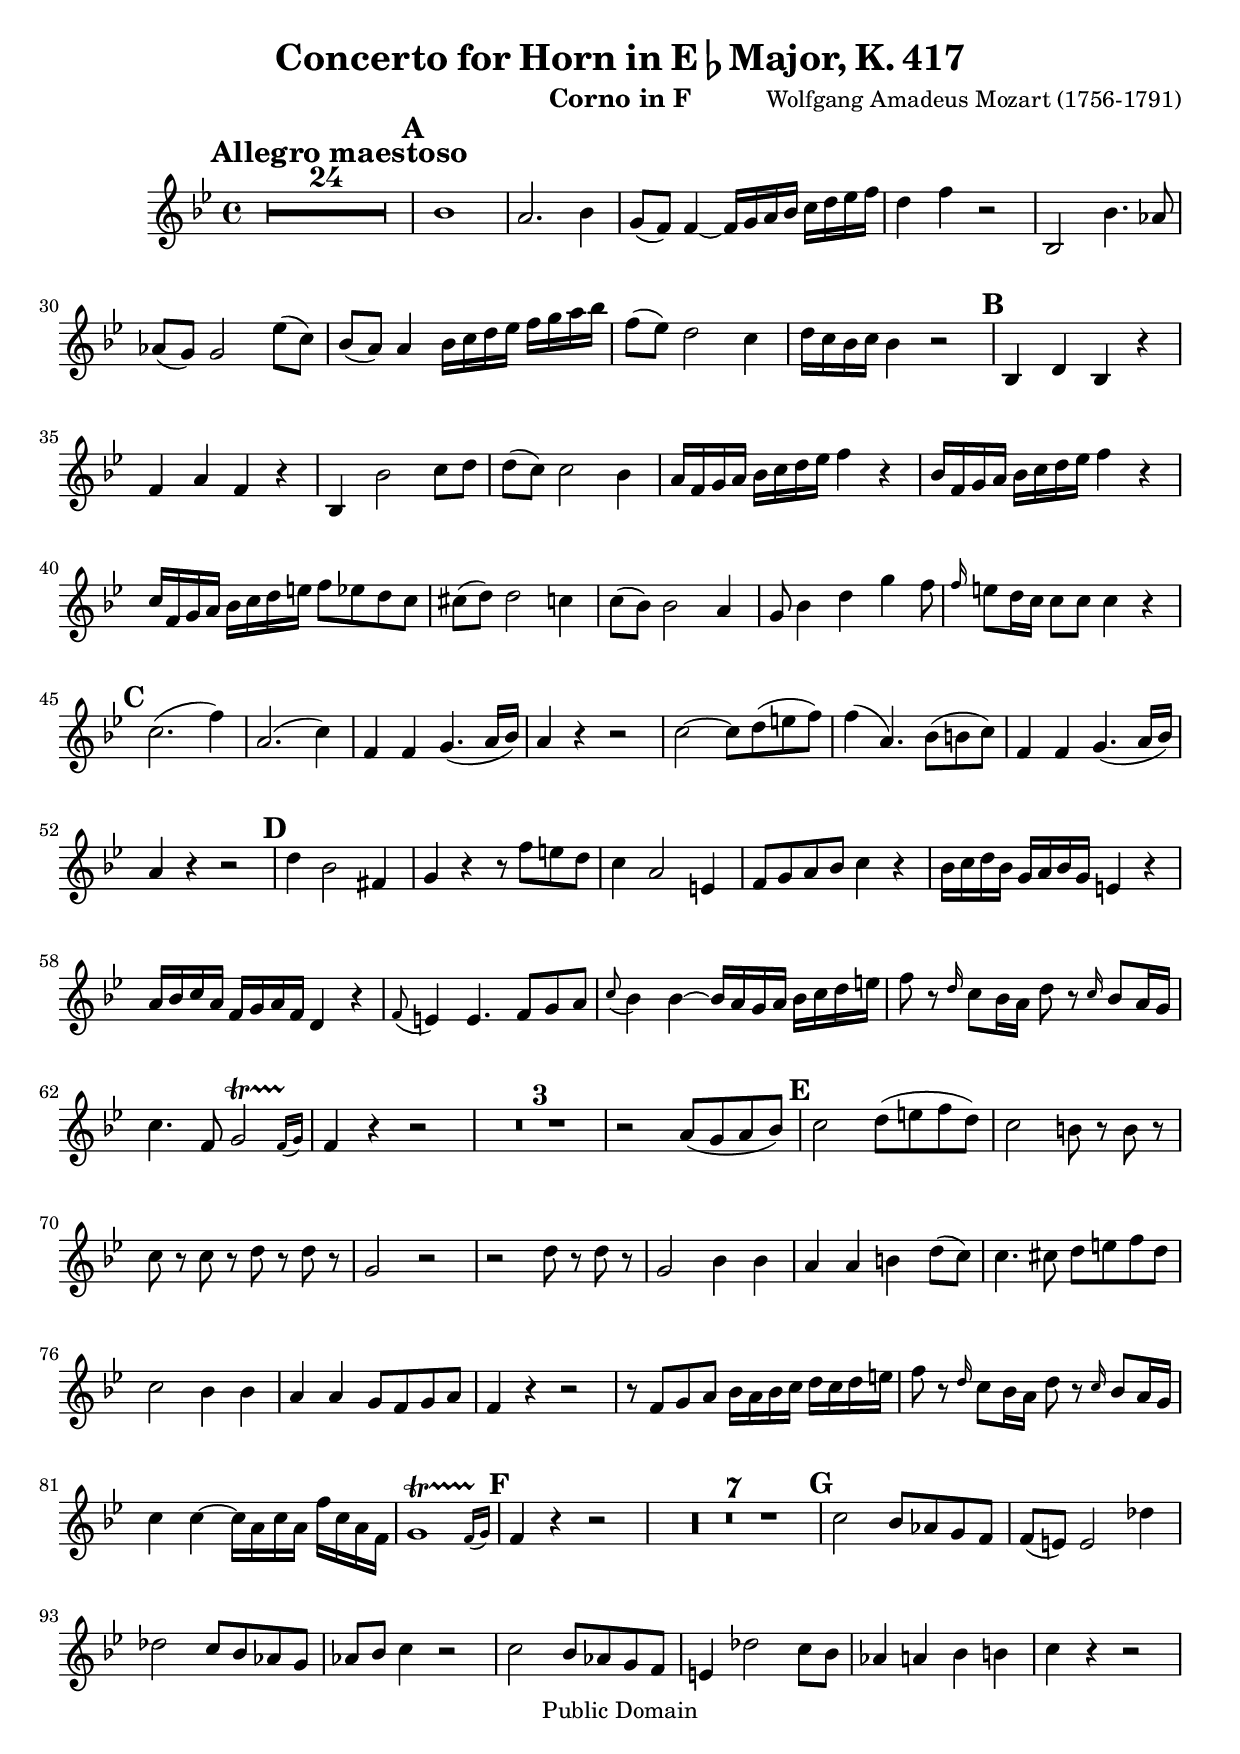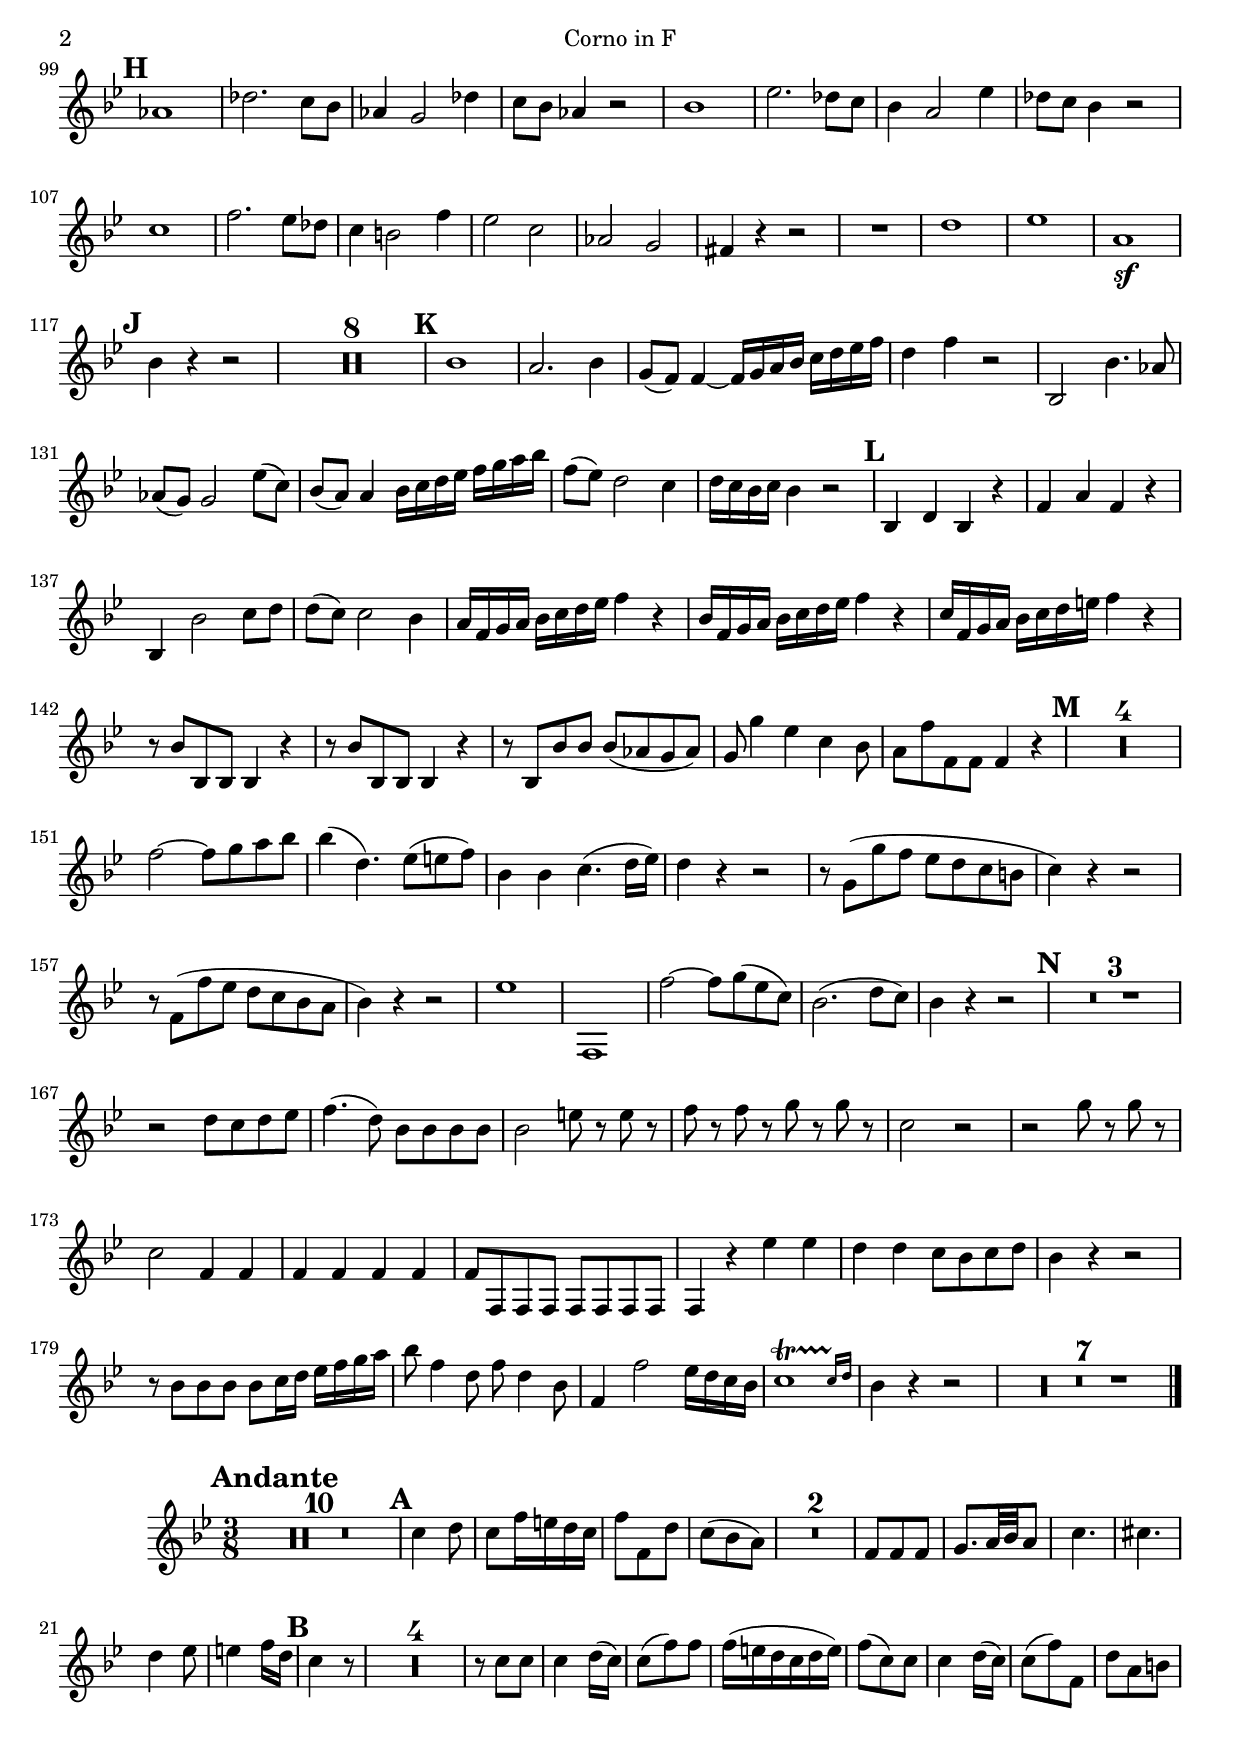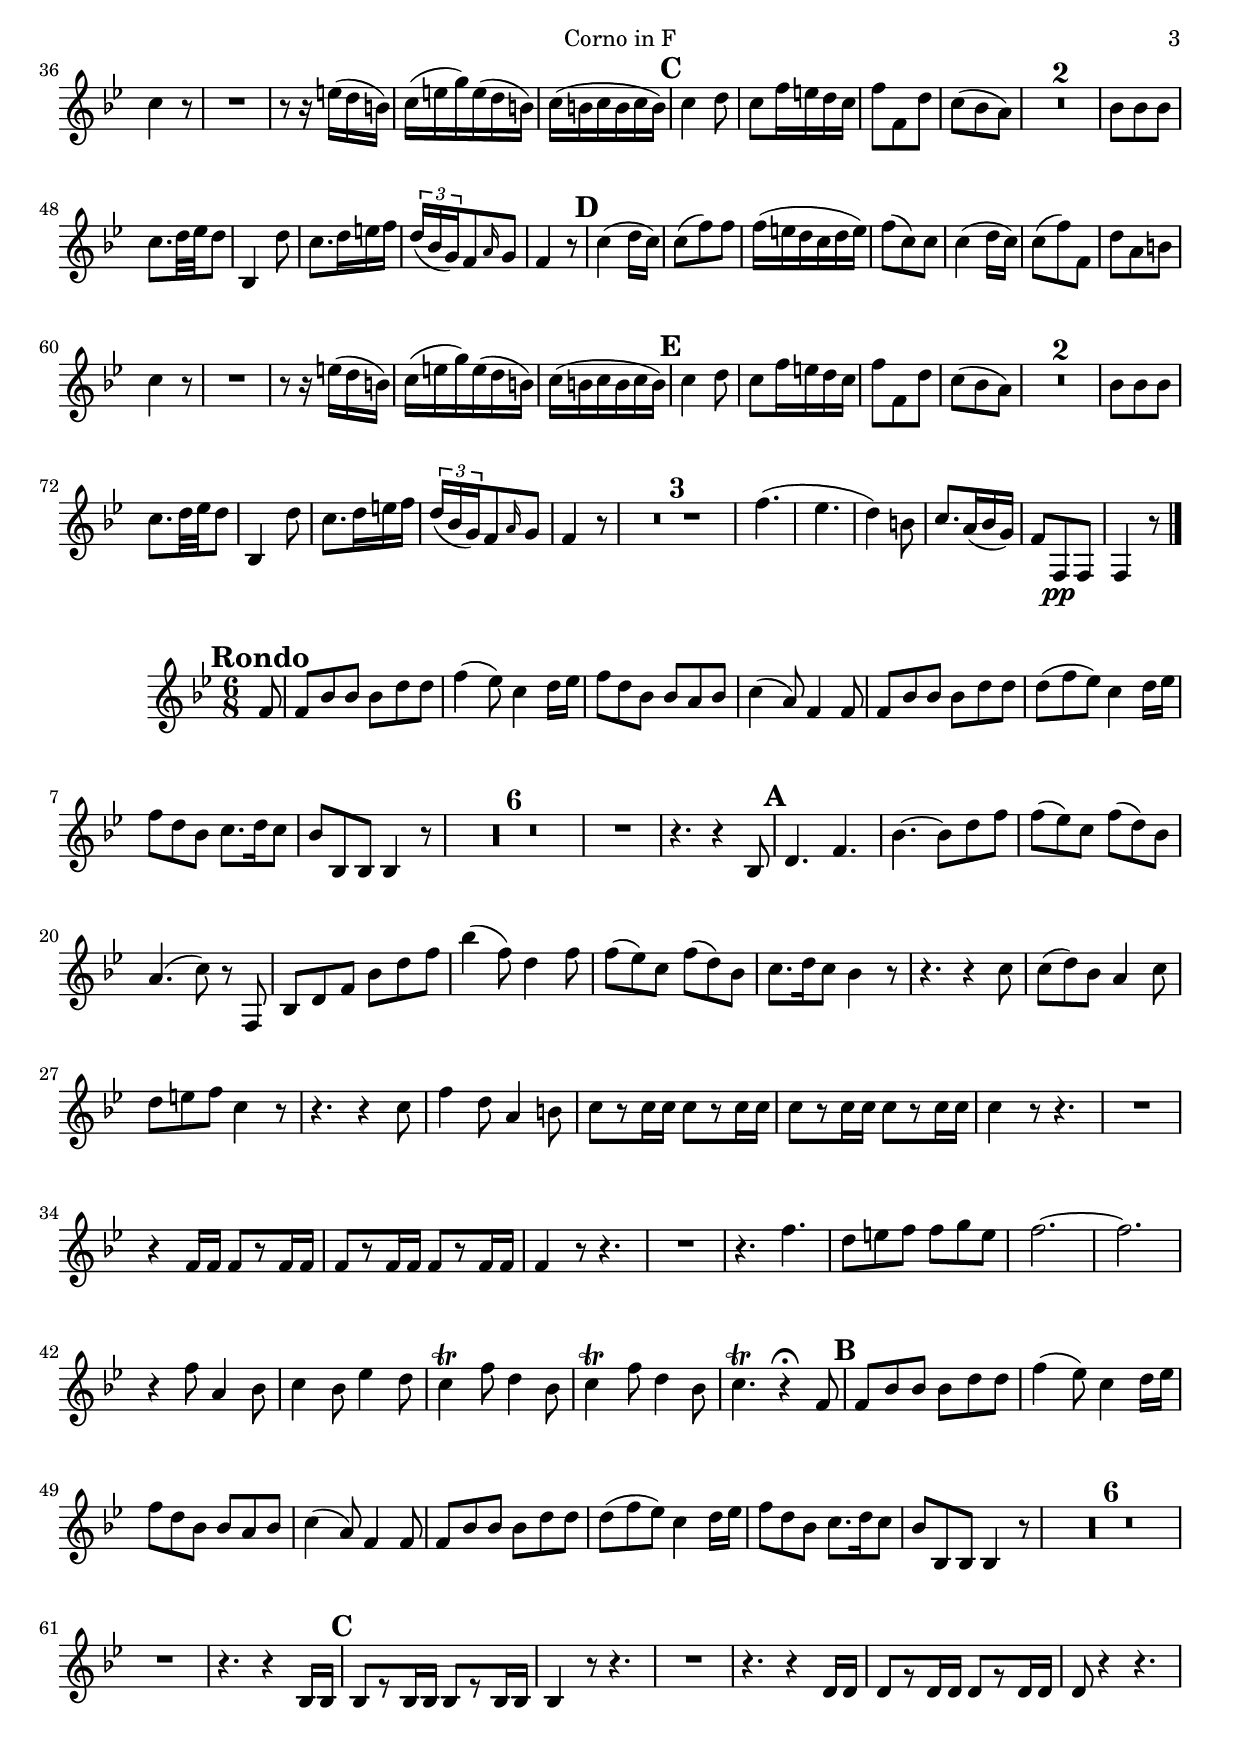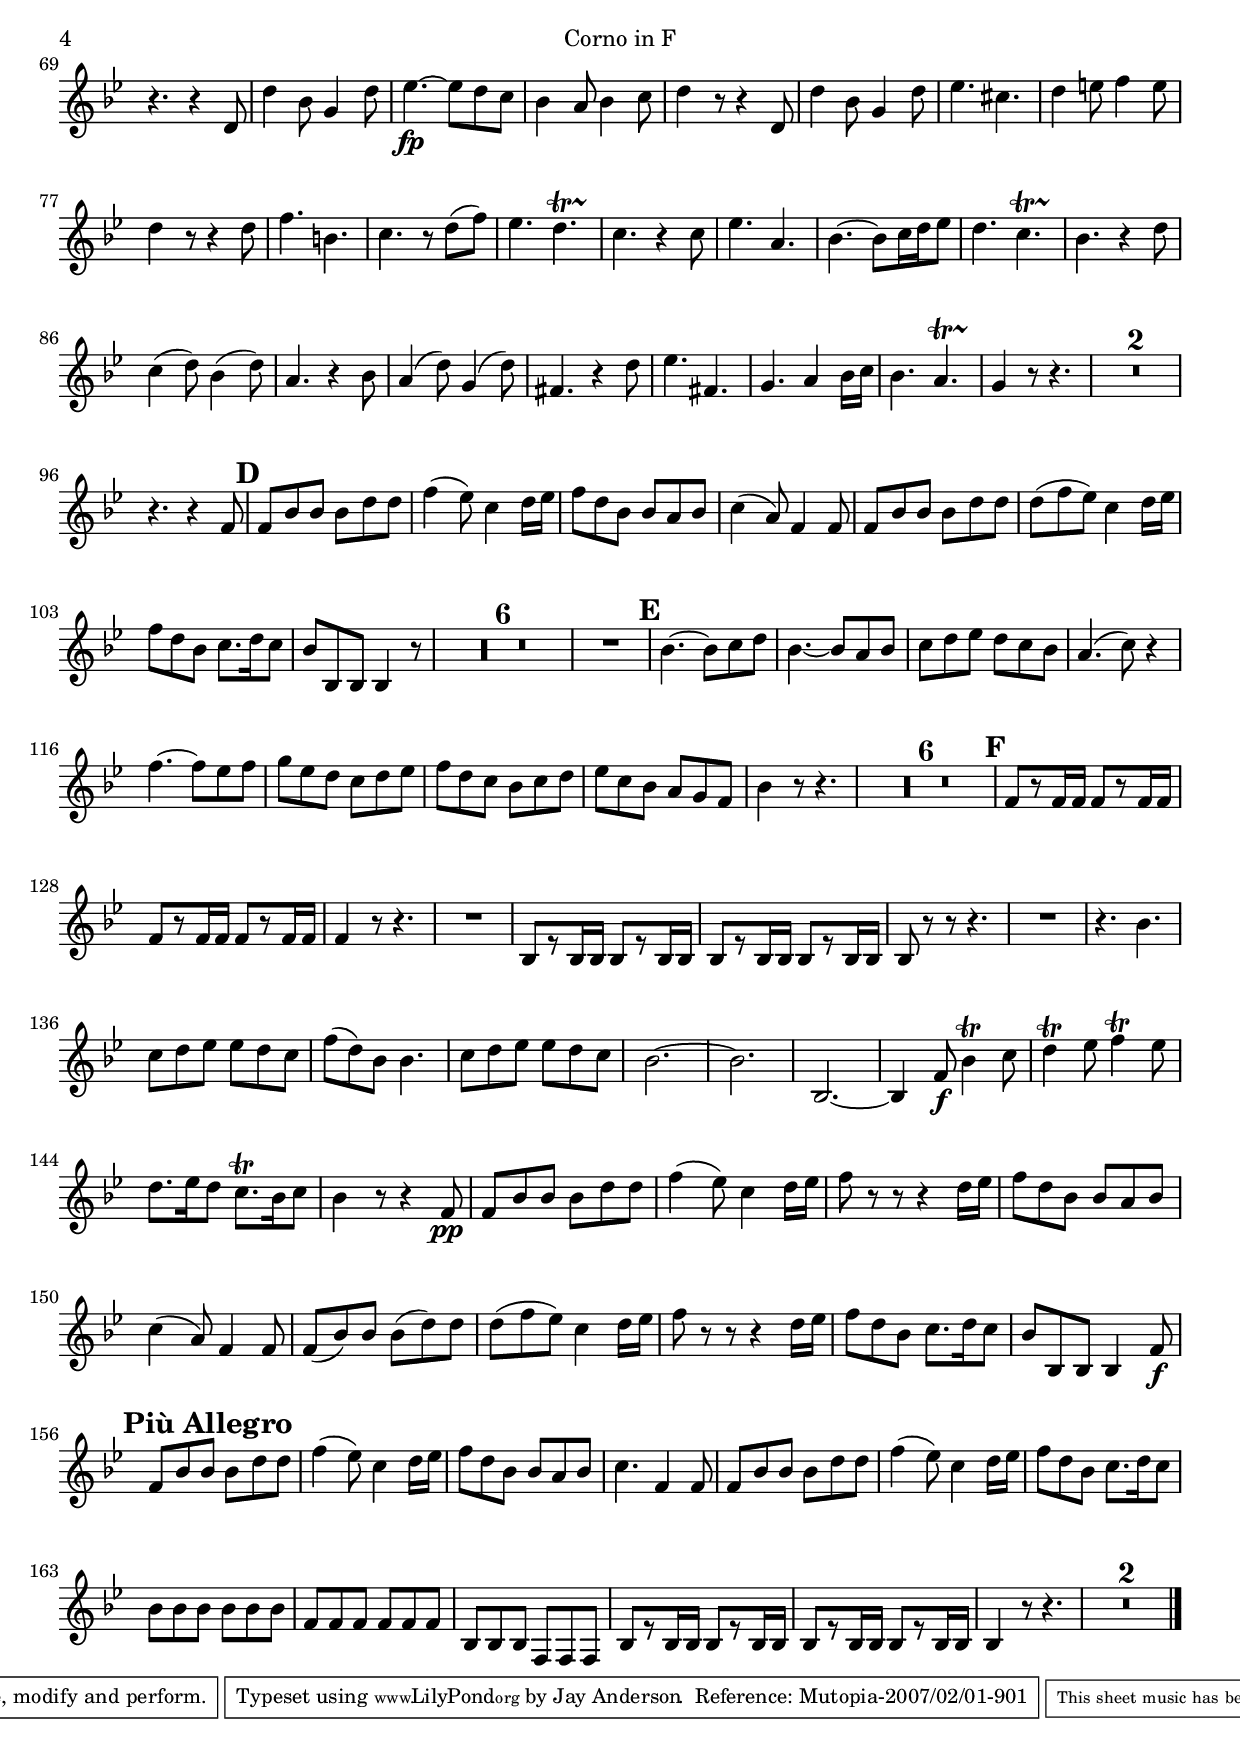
\version "2.11.12"

\include "defs.lyi"
hornMvtI = \relative c''
{
  \key c \major
  \transposition ees
  R1*24 |

  c1 |
  b2. c4 |
  a8( g) g4~ g16 a b c d e f g |
  e4 g r2 |
  c,,2 c'4. bes8 |
  bes( a) a2 f'8( d) |
  c( b) b4 c16 d e f g a b c |
  g8( f) e2 d4 |
  e16 d c d c4 r2 |

  c,4 e c r |
  g' b g r |
  c, c'2 d8 e |
  e( d) d2 c4 |
  b16 g a b c d e f g4 r |
  c,16 g a b c d e f g4 r |
  d16 g, a b c d e fis g8 f e d |
  dis( e) e2 d4 |
  d8( c) c2 b4 |
  a8 c4 e a g8 |
  \grace g16 fis8 e16 d d8 d d4 r |

  d2.( g4) |
  b,2.( d4) |
  g, g a4.( b16 c) |
  b4 r r2 |
  d2~ d8 e( fis g) |
  g4( b,4.) c8( cis d) |
  g,4 g a4.( b16 c) |
  b4 r r2 |

  e4 c2 gis4 |
  a r r8 g' fis e |
  d4 b2 fis4 |
  g8 a b c d4 r |
  c16 d e c a b c a fis4 r |
  b16 c d b g a b g e4 r |
  \appoggiatura g8 fis4 fis4. g8 a b |
  \appoggiatura d8 c4 c4~ c16 b a b c d e fis |
  g8 r \grace e16 d8 c16 b e8 r \grace d16 c8 b16 a |
  d4. g,8 \afterGrace a2 \startTrillSpan {g16[( a]) \stopTrillSpan} |
  g4 r r2 |
  R1*3 |
  r2 b8( a b c) |

  d2 e8( fis g e) |
  d2 cis8 r cis r |
  d r d r e r e r |
  a,2 r |
  r e'8 r e r |
  a,2 c4 c |
  b b cis e8( d) |
  d4. dis8 e fis g e |
  d2 c4 c |
  b b a8 g a b |
  g4 r r2 |
  r8 g a b c16 b c d e d e fis |
  g8 r \grace e16 d8 c16 b e8 r \grace d16 c8 b16 a |
  d4 d~ d16 b d b g' d b g |
  \afterGrace a1 \startTrillSpan {g16[( a]) \stopTrillSpan} |

  g4 r r2 |
  R1*7 |

  d'2 c8 bes a g |
  g( fis) fis2 ees'4 |
  ees2 d8 c bes a |
  bes c d4 r2 |
  d2 c8 bes a g |
  fis4 ees'2 d8 c |
  bes4 b c cis |
  d r r2 |

  bes1 |
  ees2. d8 c |
  bes4 a2 ees'4 |
  d8 c bes4 r2 |
  c1 |
  f2. ees8 d |
  c4 b2 f'4 |
  ees8 d c4 r2 |
  d1 |
  g2. f8 ees |
  d4 cis2 g'4 |
  f2 d |
  bes a |
  gis4 r r2 |
  R1 |
  e'1 |
  f |
  b,\sf |

  c4 r r2 |
  R1*8 |

  c1 |
  b2. c4 |
  a8( g) g4~ g16 a b c d e f g |
  e4 g r2 |
  c,,2 c'4. bes8 |
  bes( a) a2 f'8( d) |
  c( b) b4 c16 d e f g a b c |
  g8( f) e2 d4 |
  e16 d c d c4 r2 |

  c,4 e c r |
  g' b g r |
  c, c'2 d8 e |
  e( d) d2 c4 |
  b16 g a b c d e f g4 r |
  c,16 g a b c d e f g4 r |
  d16 g, a b c d e fis g4 r |
  r8 c, c, c c4 r |
  r8 c' c, c c4 r |
  r8 c c' c c( bes a bes) |
  a a'4 f d c8 |
  b g' g, g g4 r |

  R1*4 |
  g'2~ g8 a b c |
  c4( e,4.) f8( fis g) |
  c,4 c d4.( e16 f) |
  e4 r r2 |
  r8 a,( a' g f e d cis |
  d4) r r2 |
  r8 g,8( g' f e d c b |
  c4) r r2 |
  f1 |
  g,, |
  g''2~ g8 a( f d) |
  c2.( e8 d) |
  c4 r r2 |

  R1*3 |
  r2 e8 d e f |
  g4.( e8) c c c c |
  c2 fis8 r fis r |
  g r g r a r a r |
  d,2 r |
  r a'8 r a r |
  d,2 g,4 g |
  g g g g |
  g8 g, g g g g g g |
  g4 r f'' f |
  e e d8 c d e |
  c4 r r2 |
  r8 c c c c d16 e f g a b |
  c8 g4 e8 g e4 c8 |
  g4 g'2 f16 e d c |
  \afterGrace d1 \startTrillSpan {d16[ e] \stopTrillSpan} |
  c4 r r2 |
  R1*7 |
}


hornMvtII = \relative c''
{
  \key c \major
  \transposition ees
  R4.*10 |

  d4 e8 |
  d g16 fis e d |
  g8 g, e' |
  d( c b) |
  R4.*2 |
  g8 g g |
  a8. b32 c b8 |
  d4. |
  dis |
  e4 f8 |
  fis4 g16 e |

  d4 r8 |
  R4.*4 |
  r8 d d |
  d4 e16( d) |
  d8( g) g |
  g16( fis e d e fis) |
  g8( d) d |
  d4 e16( d) |
  d8( g) g, |
  e' b cis |
  d4 r8 |
  R4. |
  r8 r16 fis( e cis) |
  d( fis a) fis( e cis) |
  d( cis d cis d cis) |

  d4 e8 |
  d8 g16 fis e d |
  g8 g, e' |
  d( c b) |
  R4.*2 |
  c8 c c |
  d8. e32 f e8 |
  c,4 e'8 |
  %TODO: I don't like this tweak. Find a better way.
  d8.
    \set stemLeftBeamCount = #1
    \set stemRightBeamCount = #2
    e16
    \set stemLeftBeamCount = #2
    fis g |
  \times 2/3 {e( c a)} g8 \grace b16 a8 |
  g4 r8 |

  d'4( e16 d) |
  d8( g) g |
  g16( fis e d e fis) |
  g8( d) d |
  d4( e16 d) |
  d8( g) g, |
  e' b cis |
  d4 r8 |
  R4. |
  r8 r16 fis( e cis) |
  d( fis a) fis( e cis) |
  d( cis d cis d cis) |

  d4 e8 |
  d8 g16 fis e d |
  g8 g, e' |
  d( c b) |
  R4.*2 |
  c8 c c |
  d8. e32 f e8 |
  c,4 e'8 |
  %TODO: I don't like this tweak. Find a better way.
  d8.
    \set stemLeftBeamCount = #1
    \set stemRightBeamCount = #2
    e16
    \set stemLeftBeamCount = #2
    fis g |
  \times 2/3 {e( c a)} g8 \grace b16 a8 |
  g4 r8 |
  R4.*3 |
  g'4.( |
  f |
  e4) cis8 |
  d8.
    \set stemLeftBeamCount = #1
    \set stemRightBeamCount = #2
    b16(
    \set stemLeftBeamCount = #2
    c a) |
  g8 g,\pp g |
  g4 r8 | \bar "|."
}


theme = \relative c''
{
  g8 |
  g c c c e e |
  g4( f8) d4 e16 f |
  g8 e c c b c |
  d4( b8) g4 g8 |
  g c c c e e |
  e( g f) d4 e16 f |
  g8 e c d8. e16 d8 |
  c8 c, c c4 r8 |
}

hornMvtIII = \relative c'
{
  \transposition ees
  \key c \major
  \time 6/8

  \partial 8
  \theme
  R2.*6 |

  R2.
  r4. r4 c8 |
  e4. g |
  c~ c8 e g |
  g( f) d g( e) c |
  b4.( d8) r g,, |
  c e g c e g |
  c4( g8) e4 g8 |
  g( f) d g( e) c |
  d8. e16 d8 c4 r8 |
  r4. r4 d8 |

  d( e) c b4 d8 |
  e fis g d4 r8 |
  r4. r4 d8 |
  g4 e8 b4 cis8 |
  \repeat unfold 4 {d8[ r d16 d]} |
  d4 r8 r4. |
  R2. |
  r4 g,16 g \repeat unfold 3 {g8[ r g16 g]} |
  g4 r8 r4. |
  R2. |
  r4. g' |
  e8 fis g g a fis |
  g2.~ |
  g |
  r4 g8 b,4 c8 |
  d4 c8 f4 e8 |
  d4 \trill g8 e4 c8 |
  d4 \trill g8 e4 c8 |
  d4. \trill r4 \fermata

  \theme
  R2.*6 |

  R2. |
  r4. r4 c,16 c |
  \repeat unfold 2 {c8[ r c16 c]} |
  c4 r8 r4. |
  R2. |
  r4. r4 e16 e |
  \repeat unfold 2 {e8[ r e16 e]} |
  e8 r4 r4. |
  r4. r4 e8 |

  e'4 c8 a4 e'8 |
  f4.~\fp f8 e d |
  c4 b8 c4 d8 |
  e4 r8 r4 e,8 |
  e'4 c8 a4 e'8 |
  f4. dis |
  e4 fis8 g4 fis8 |
  e4 r8 r4 e8 |
  g4. cis, |
  d r8 e( g) |
  f4. \afterGrace e \startTrillSpan {s16 \stopTrillSpan} |
  d4. r4 d8 |
  f4. b, |
  c~ c8 d16 e f8 |
  e4. \afterGrace d \startTrillSpan {s16 \stopTrillSpan} |
  c4. r4 e8 |
  d4( e8) c4( e8) |
  b4. r4 c8 |
  b4( e8) a,4( e'8) |
  gis,4. r4 e'8 |
  f4. gis, |
  a b4 c16 d |
  c4. \afterGrace b \startTrillSpan {s16 \stopTrillSpan} |
  a4 r8 r4. |
  R2.*2 |
  r4. r4 \theme
  R2.*6

  R2. |
  c4.~ c8 d e |
  c4.~ c8 b c |
  d e f e d c |
  b4.( d8) r4 |
  g4.~ g8 f g |
  a f e d e f |
  g e d c d e |
  f d c b a g |
  c4 r8 r4. |
  R2.*6 |

  \repeat unfold 4 {g8[ r g16 g]} |
  g4 r8 r4. |
  R2. |
  c,8[ r c16 c] \repeat unfold 3 {c8[ r c16 c]} |
  c8 r8 r r4. |
  R2. |
  r4. c'4. |
  d8 e f f e d |
  g( e) c c4. |
  d8 e f f e d |
  c2.~ |
  c |
  c,~ |
  c4 g'8\f c4\trill d8 |
  e4\trill f8 g4\trill f8 |
  e8. f16 e8 d8.\trill c16 d8 |
  c4 r8 r4 g8\pp |
  g c c c e e |
  g4( f8) d4 e16 f |
  g8 r8 r r4 e16 f |
  g8 e c c b c |
  d4( b8) g4 g8 |
  g( c) c c( e) e |
  e( g f) d4 e16 f |
  g8 r8 r r4 e16 f |
  g8 e c d8. e16 d8 |
  c c, c c4 g'8\f |
  g c c c e e |
  g4( f8) d4 e16 f |
  g8 e c c b c |
  d4. g,4 g8 |
  g c c c e e |
  g4( f8) d4 e16 f |
  g8 e c d8. e16 d8 |
  c8 c c c c c |
  g g g g g g |
  c, c c g g g |
  \repeat unfold 4 {c8[ r c16 c]} |
  c4 r8 r4. |
  R2.*2 |
}



instrument = "Corno in F"

\paper
{
  ragged-last-bottom = ##f
}

\book
{
  \include "Header.lyi"
  \score
  {
    \new Staff
    {
      \set Score.skipBars = ##t
      << \transpose f ees \hornMvtI \outlineMvtI >>
    }
  }
  \score
  {
    \new Staff
    {
      \set Score.skipBars = ##t
      << \transpose f ees \hornMvtII \outlineMvtII >>
    }
  }
  \score
  {
    \new Staff
    {
      \set Score.skipBars = ##t
      << \transpose f ees \hornMvtIII \outlineMvtIII >>
    }
  }
}

